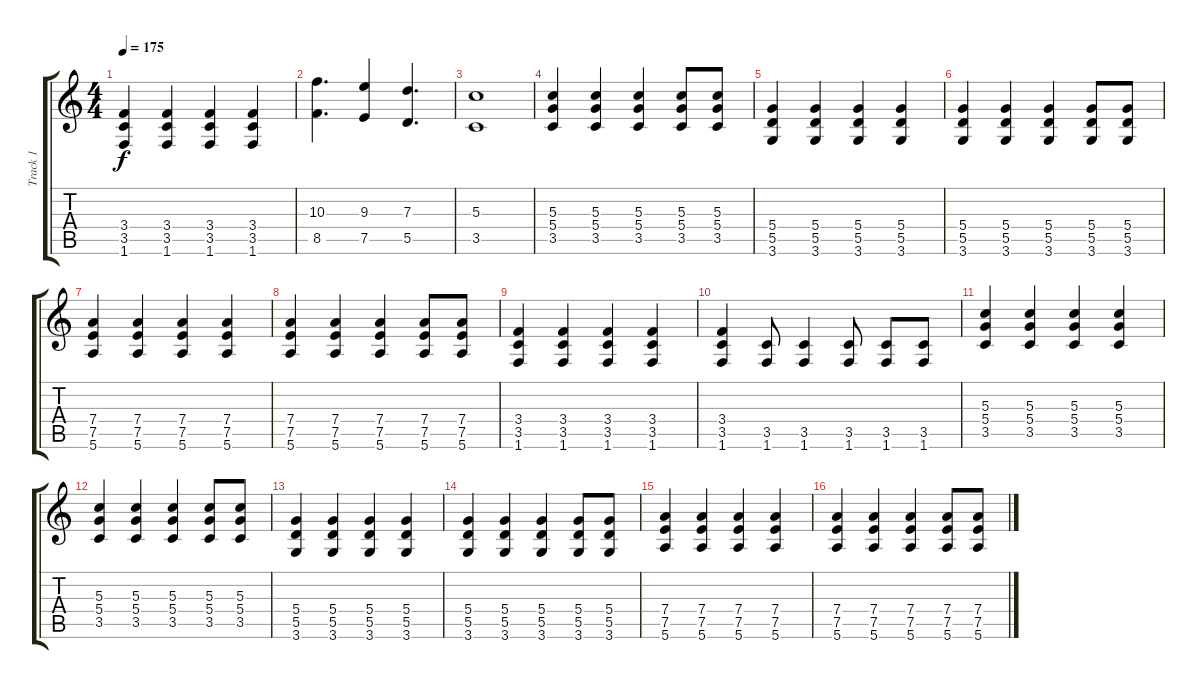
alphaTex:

\track ("Track 1" "Track 1") {instrument overdrivenguitar}
\staff {score tabs}
\tuning (E4 B3 G3 D3 A2 E2) {hide}
\ts (4 4)
\tempo 175
\clef g2
\ks c
(3.4 3.5 1.6).4{dy f} (3.4 3.5 1.6).4 (3.4 3.5 1.6).4 (3.4 3.5 1.6).4 |
(10.3 8.5).4{d} (9.3 7.5).4 (7.3 5.5).4{d} |
(5.3 3.5).1 |
(5.3 5.4 3.5).4 (5.3 5.4 3.5).4 (5.3 5.4 3.5).4 (5.3 5.4 3.5).8 (5.3 5.4 3.5).8 |
(5.4 5.5 3.6).4 (5.4 5.5 3.6).4 (5.4 5.5 3.6).4 (5.4 5.5 3.6).4 |
(5.4 5.5 3.6).4 (5.4 5.5 3.6).4 (5.4 5.5 3.6).4 (5.4 5.5 3.6).8 (5.4 5.5 3.6).8 |
(7.4 7.5 5.6).4 (7.4 7.5 5.6).4 (7.4 7.5 5.6).4 (7.4 7.5 5.6).4 |
(7.4 7.5 5.6).4 (7.4 7.5 5.6).4 (7.4 7.5 5.6).4 (7.4 7.5 5.6).8 (7.4 7.5 5.6).8 |
(3.4 3.5 1.6).4 (3.4 3.5 1.6).4 (3.4 3.5 1.6).4 (3.4 3.5 1.6).4 |
(3.4 3.5 1.6).4 (3.5 1.6).8 (3.5 1.6).4 (3.5 1.6).8 (3.5 1.6).8 (3.5 1.6).8 |
(5.3 5.4 3.5).4 (5.3 5.4 3.5).4 (5.3 5.4 3.5).4 (5.3 5.4 3.5).4 |
(5.3 5.4 3.5).4 (5.3 5.4 3.5).4 (5.3 5.4 3.5).4 (5.3 5.4 3.5).8 (5.3 5.4 3.5).8 |
(5.4 5.5 3.6).4 (5.4 5.5 3.6).4 (5.4 5.5 3.6).4 (5.4 5.5 3.6).4 |
(5.4 5.5 3.6).4 (5.4 5.5 3.6).4 (5.4 5.5 3.6).4 (5.4 5.5 3.6).8 (5.4 5.5 3.6).8 |
(7.4 7.5 5.6).4 (7.4 7.5 5.6).4 (7.4 7.5 5.6).4 (7.4 7.5 5.6).4 |
(7.4 7.5 5.6).4 (7.4 7.5 5.6).4 (7.4 7.5 5.6).4 (7.4 7.5 5.6).8 (7.4 7.5 5.6).8
